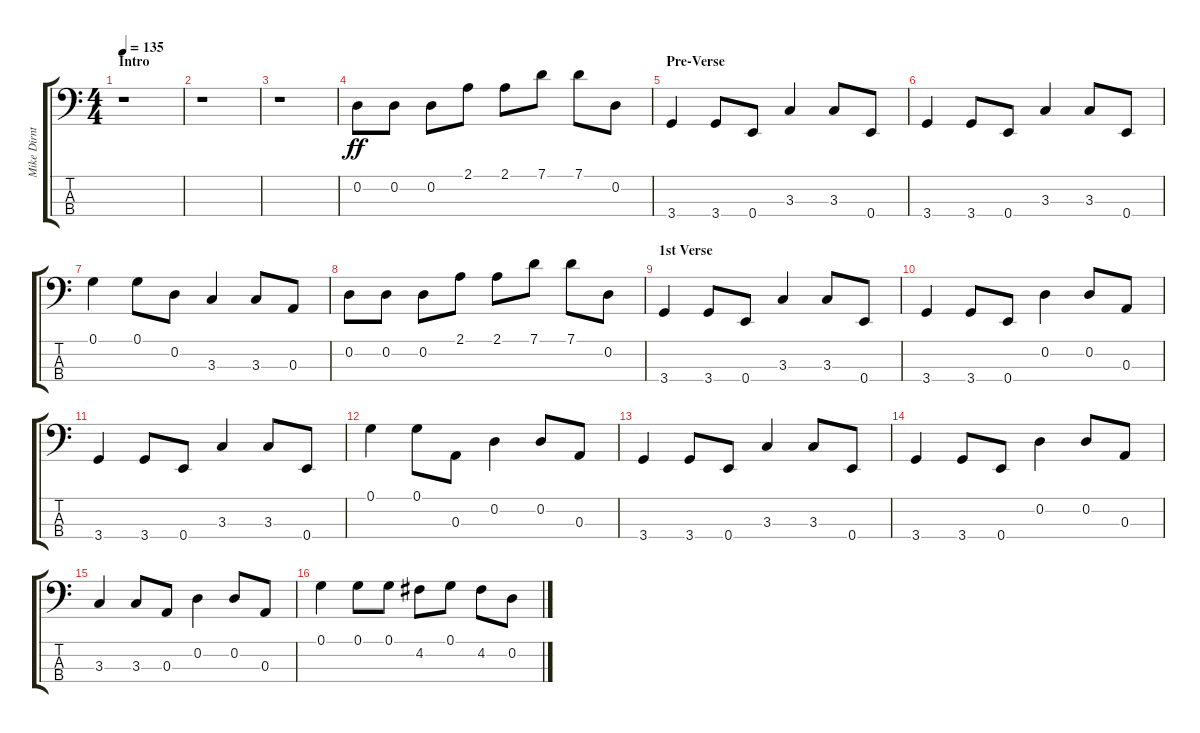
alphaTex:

\track ("Mike Dirnt (Bass 2)" "Mike Dirnt") {instrument electricbassfinger}
\staff {score tabs}
\tuning (G2 D2 A1 E1) {hide}
\ts (4 4)
\section ("" "Intro")
\tempo 135
\clef f4
\ks c
r.1{dy ff instrument electricbassfinger} |
r.1 |
r.1 |
0.2.8 0.2.8 0.2.8 2.1.8 2.1.8 7.1.8 7.1.8 0.2.8 |
\section ("" "Pre-Verse")
3.4.4 3.4.8 0.4.8 3.3.4 3.3.8 0.4.8 |
3.4.4 3.4.8 0.4.8 3.3.4 3.3.8 0.4.8 |
0.1.4 0.1.8 0.2.8 3.3.4 3.3.8 0.3.8 |
0.2.8 0.2.8 0.2.8 2.1.8 2.1.8 7.1.8 7.1.8 0.2.8 |
\section ("" "1st Verse")
3.4.4 3.4.8 0.4.8 3.3.4 3.3.8 0.4.8 |
3.4.4 3.4.8 0.4.8 0.2.4 0.2.8 0.3.8 |
3.4.4 3.4.8 0.4.8 3.3.4 3.3.8 0.4.8 |
0.1.4 0.1.8 0.3.8 0.2.4 0.2.8 0.3.8 |
3.4.4 3.4.8 0.4.8 3.3.4 3.3.8 0.4.8 |
3.4.4 3.4.8 0.4.8 0.2.4 0.2.8 0.3.8 |
3.3.4 3.3.8 0.3.8 0.2.4 0.2.8 0.3.8 |
0.1.4 0.1.8 0.1.8 4.2.8 0.1.8 4.2.8 0.2.8
